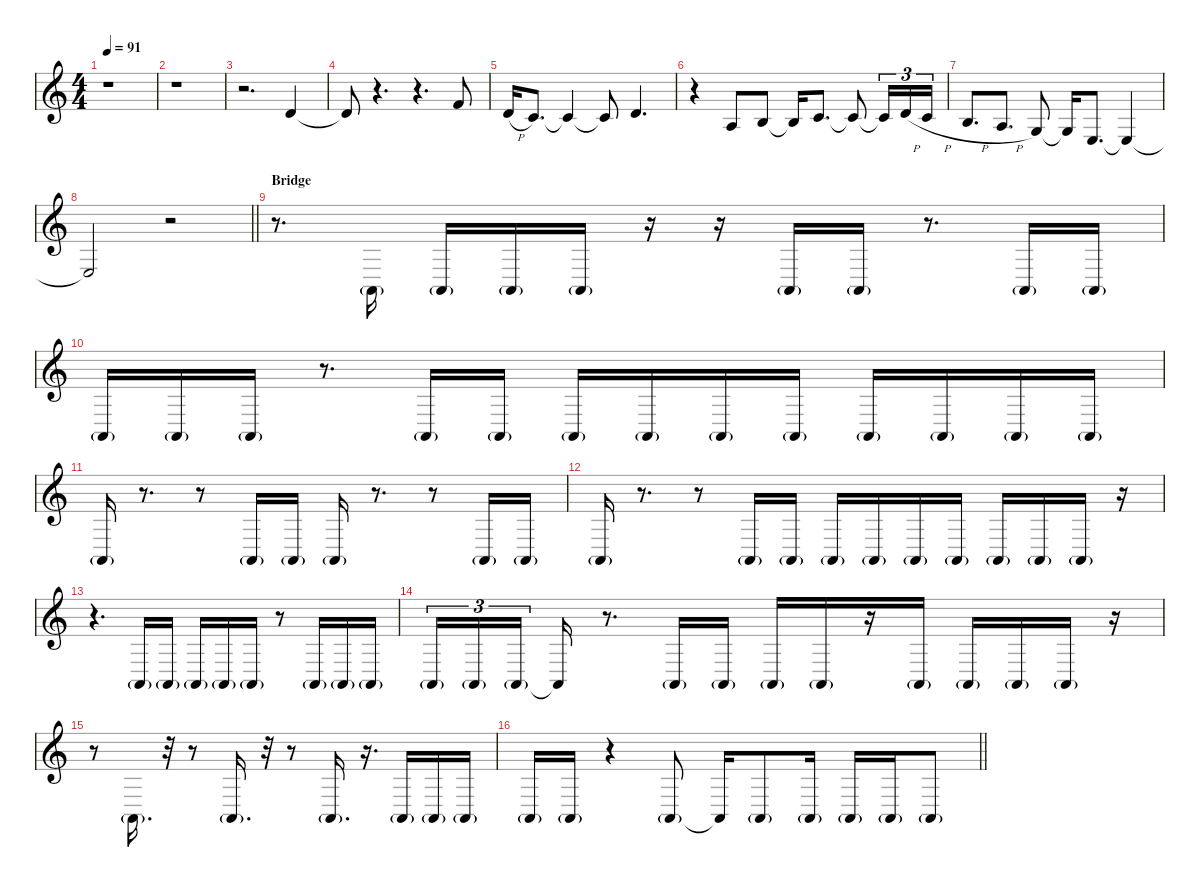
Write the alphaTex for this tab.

\defaultSystemsLayout 4
\hideDynamics
\bracketExtendMode nobrackets
\singleTrackTrackNamePolicy hidden
\multiTrackTrackNamePolicy hidden
\otherSystemsTrackNameOrientation horizontal
\track ("Vocals" "clar.") {instrument clarinet}
\staff {score}
\tuning (E4 B3 G3 D3 A2 D2)
\ts (4 4)
\section ("" "")
\tempo 91
\clef g2
\ks c
r.1{dy ff beam Down} |
r.1{beam Down} |
r.2{d beam Down} 7.3.4{dy f beam Up} |
7.3{t}.8{beam Up} r.4{d beam Up} r.4{d beam Up} 6.2.8{beam Up} |
7.3{h}.16{beam Up} 5.3.8{d dy ff beam Up} 5.3{t}.4{dy f beam Up} 5.3{t}.8{beam Up} 7.3.4{d beam Up} |
r.4{beam Down} 7.4.8{beam Up} 4.3.8{beam Up} 4.3{t}.16{beam Up} 5.3.8{d beam Up} 5.3{t}.8{beam Up} 5.3{t}.16{tu (3 2) beam Up} 12.4{h}.16{tu (3 2) beam Up} 10.4{h}.16{tu (3 2) dy ff beam Up} |
9.4{h}.8{d beam Up} 7.4{h}.8{d beam Up} 5.4.8{beam Up} 5.4{t}.16{dy f beam Up} 2.4.8{d dy ff beam Up} 2.4{t}.4{dy f beam Up} |
\barLineRight lightlight
2.4{t}.2{beam Up} r.2{beam Up} |
\section ("" "Bridge")
r.8{d beam Down} 0.5{g}.16{dy ff beam Up} 0.5{g}.16{beam Up} 0.5{g}.16{beam Up} 0.5{g}.16{beam Up} r.16{beam Up} r.16{beam Up} 0.5{g}.16{beam Up} 0.5{g}.16{beam Up} r.8{d beam Up} 0.5{g}.16{beam Up} 0.5{g}.16{beam Up} |
0.5{g}.16{beam Up} 0.5{g}.16{beam Up} 0.5{g}.16{beam Up} r.8{d beam Up} 0.5{g}.16{beam Up} 0.5{g}.16{beam Up} 0.5{g}.16{beam Up} 0.5{g}.16{beam Up} 0.5{g}.16{beam Up} 0.5{g}.16{beam Up} 0.5{g}.16{beam Up} 0.5{g}.16{beam Up} 0.5{g}.16{beam Up} 0.5{g}.16{beam Up} |
0.5{g}.16{beam Up} r.8{d beam Up} r.8{beam Up} 0.5{g}.16{beam Up} 0.5{g}.16{beam Up} 0.5{g}.16{beam Up} r.8{d beam Up} r.8{beam Up} 0.5{g}.16{beam Up} 0.5{g}.16{beam Up} |
0.5{g}.16{beam Up} r.8{d beam Up} r.8{beam Up} 0.5{g}.16{beam Up} 0.5{g}.16{beam Up} 0.5{g}.16{beam Up} 0.5{g}.16{beam Up} 0.5{g}.16{beam Up} 0.5{g}.16{beam Up} 0.5{g}.16{beam Up} 0.5{g}.16{beam Up} 0.5{g}.16{beam Up} r.16{beam Up} |
r.4{d beam Down} 0.5{g}.16{beam Up} 0.5{g}.16{beam Up} 0.5{g}.16{beam Up} 0.5{g}.16{beam Up} 0.5{g}.16{beam Up} r.8{beam Up} 0.5{g}.16{beam Up} 0.5{g}.16{beam Up} 0.5{g}.16{beam Up} |
0.5{g}.16{tu (3 2) beam Up} 0.5{g}.16{tu (3 2) beam Up} 0.5{g}.16{tu (3 2) beam Up} 0.5{t}.16{dy f beam Up} r.8{d beam Up} 0.5{g}.16{dy ff beam Up} 0.5{g}.16{beam Up} 0.5{g}.16{beam Up} 0.5{g}.16{beam Up} r.16{beam Up} 0.5{g}.16{beam Up} 0.5{g}.16{beam Up} 0.5{g}.16{beam Up} 0.5{g}.16{beam Up} r.16{beam Up} |
r.8{beam Down} 0.5{g}.16{d beam Up} r.32{beam Up} r.8{beam Up} 0.5{g}.16{d beam Up} r.32{beam Up} r.8{beam Up} 0.5{g}.16{d beam Up} r.16{d beam Up} 0.5{g}.16{beam Up} 0.5{g}.16{beam Up} 0.5{g}.16{beam Up} |
\barLineRight lightlight
0.5{g}.16{beam Up} 0.5{g}.16{beam Up} r.4{beam Up} 0.5{g}.8{beam Up} 0.5{t}.16{dy f beam Up} 0.5{g}.8{dy ff beam Up} 0.5{g}.16{beam Up} 0.5{g}.16{beam Up} 0.5{g}.16{beam Up} 0.5{g}.8{beam Up}
